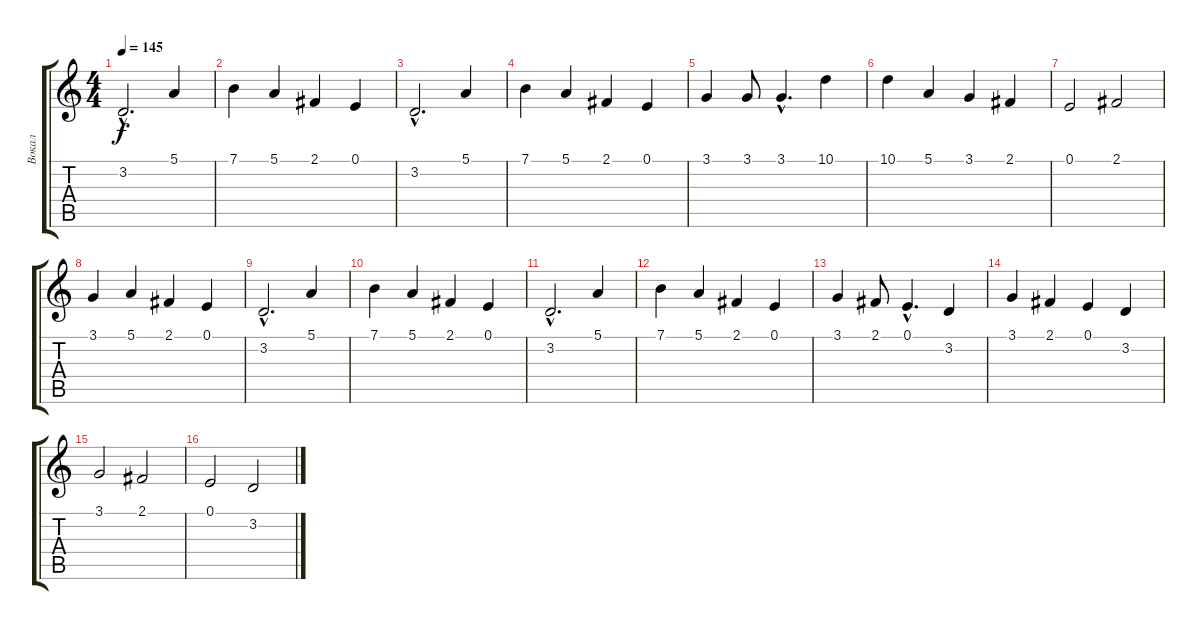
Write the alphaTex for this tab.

\track ("Вокал" "Вокал") {instrument bassoon}
\staff {score tabs}
\tuning (E4 B3 G3 D3 A2 E2) {hide}
\ts (4 4)
\tempo 145
\clef g2
\ks c
3.2{hac}.2{d dy f} 5.1.4 |
7.1.4 5.1.4 2.1.4 0.1.4 |
3.2{hac}.2{d} 5.1.4 |
7.1.4 5.1.4 2.1.4 0.1.4 |
3.1.4 3.1.8 3.1{hac}.4{d} 10.1.4 |
10.1.4 5.1.4 3.1.4 2.1.4 |
0.1.2 2.1.2 |
3.1.4 5.1.4 2.1.4 0.1.4 |
3.2{hac}.2{d} 5.1.4 |
7.1.4 5.1.4 2.1.4 0.1.4 |
3.2{hac}.2{d} 5.1.4 |
7.1.4 5.1.4 2.1.4 0.1.4 |
3.1.4 2.1.8 0.1{hac}.4{d} 3.2.4 |
3.1.4 2.1.4 0.1.4 3.2.4 |
3.1.2 2.1.2 |
0.1.2 3.2.2
